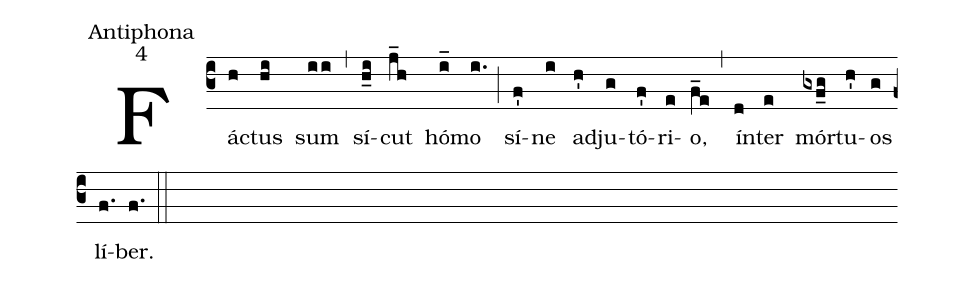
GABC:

office-part:Antiphona;
mode:4;
%%
(c3)
Fá(h)ctus(hi) sum(ii) (,)
sí(h_i)cut(j_h) hó(i_)mo(i.) (;)
sí(f')ne(i) ad(h')ju(g)tó(f')ri(e)o,(f_e) (,)
ín(d)ter(e) mór(gxf_g)tu(h')os(g) lí(f.)ber.(f.) (::)
